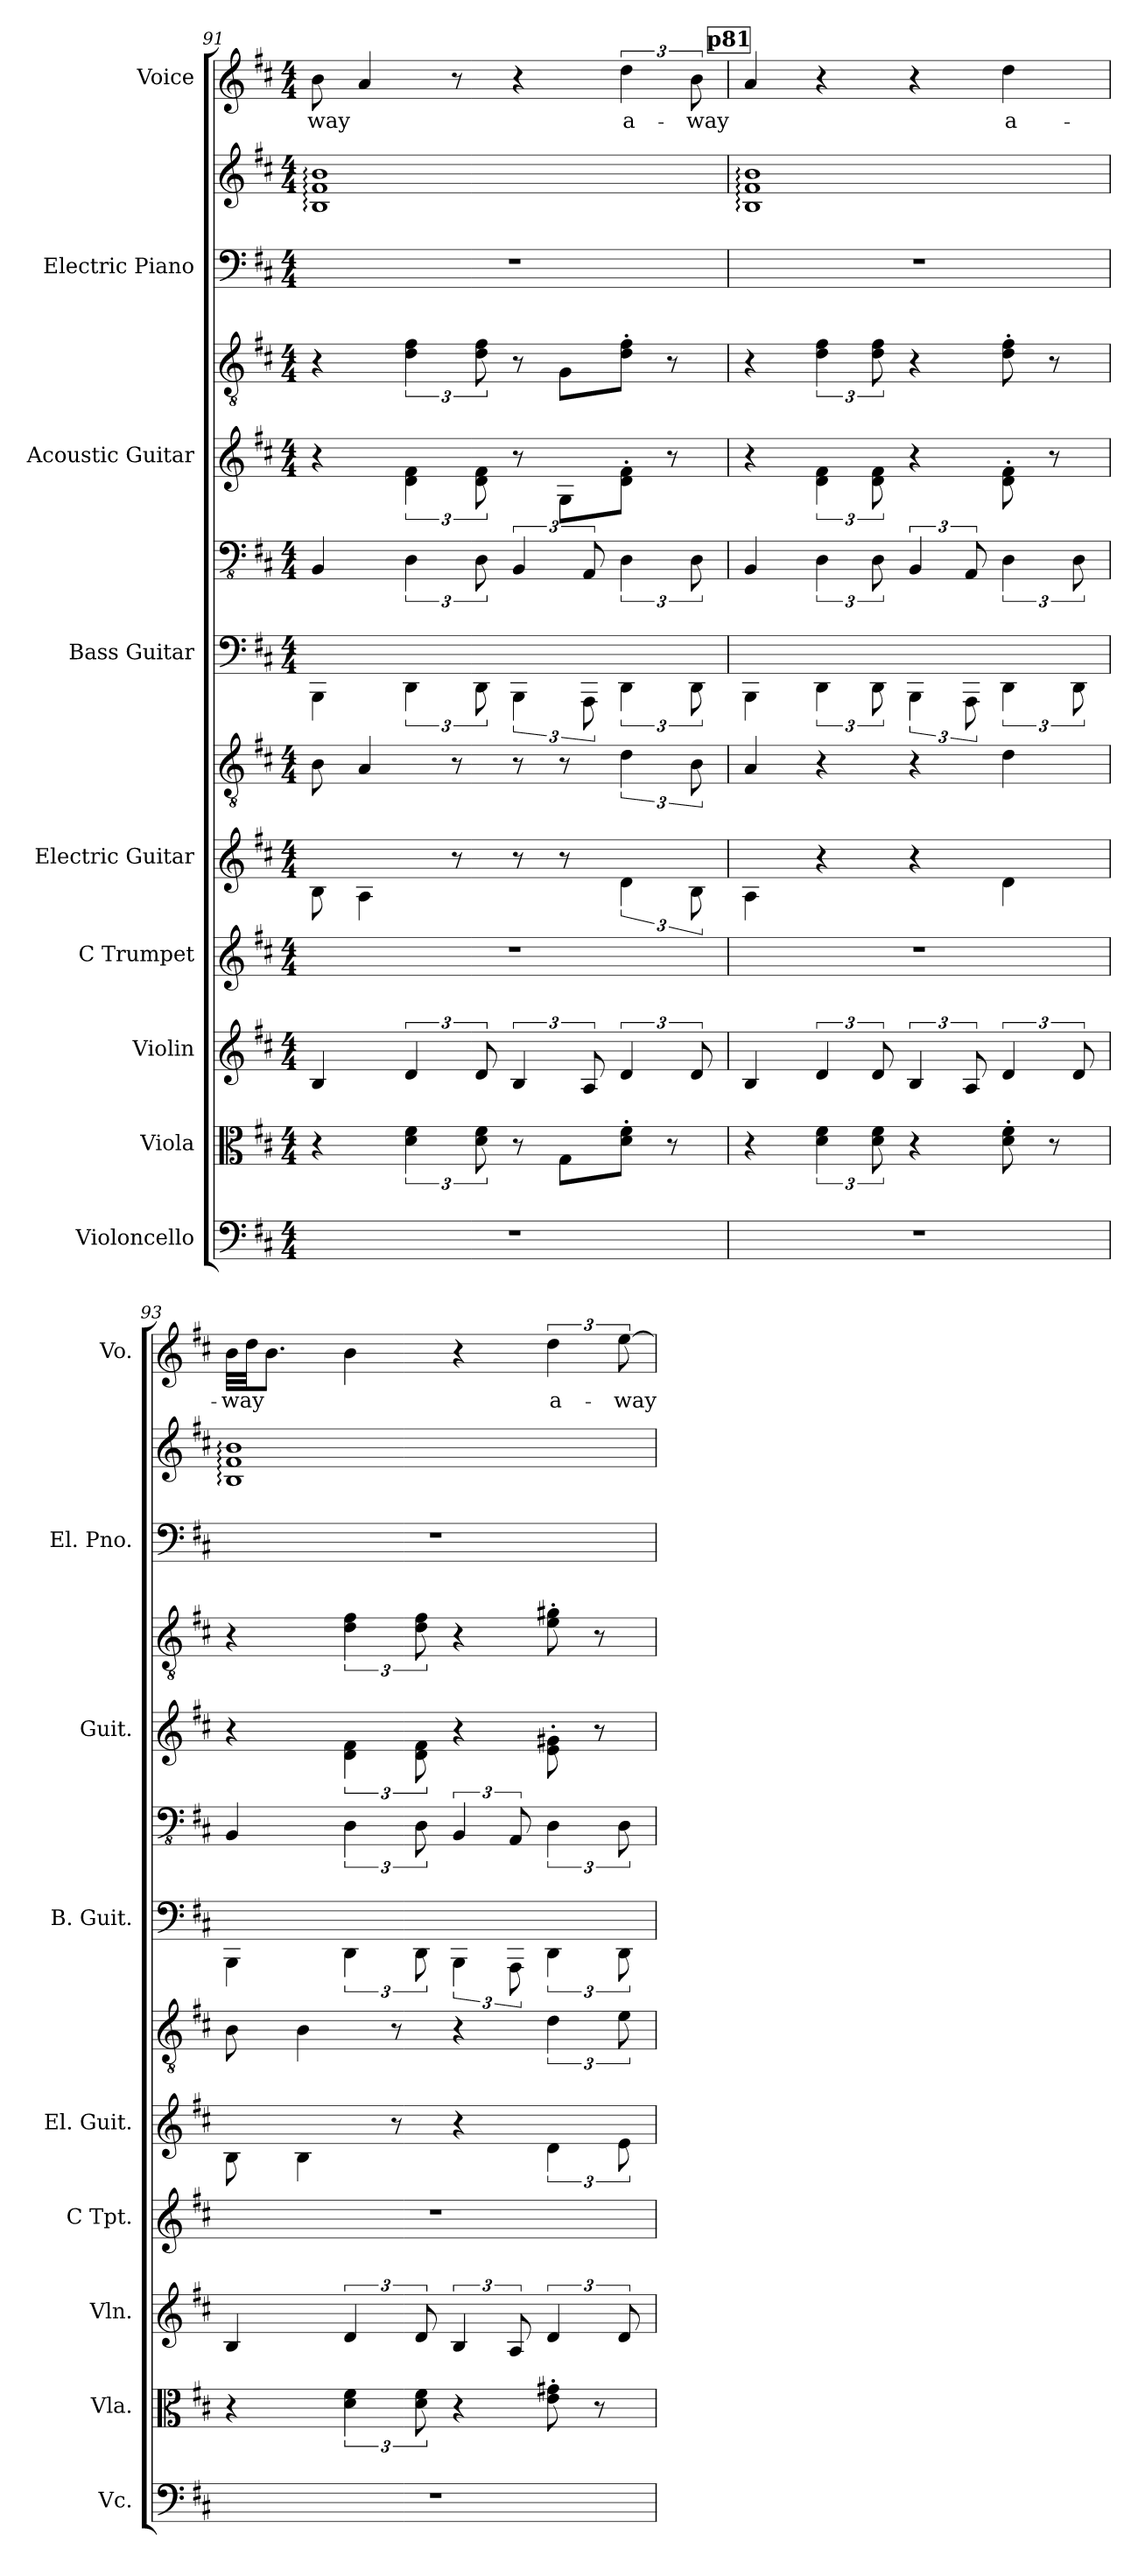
**kern	**kern	**kern	**kern	**kern	**kern	**kern	**kern	**kern	**kern	**kern	**kern	**kern	**text
*part9	*part8	*part7	*part6	*part5	*part5	*part4	*part4	*part3	*part3	*part2	*part2	*part1	*part1
*staff13	*staff12	*staff11	*staff10	*staff9	*staff8	*staff7	*staff6	*staff5	*staff4	*staff3	*staff2	*staff1	*staff1
*I"Violoncello	*I"Viola	*I"Violin	*I"C Trumpet	*I"Electric Guitar	*	*I"Bass Guitar	*	*I"Acoustic Guitar	*	*I"Electric Piano	*	*I"Voice	*
*I'Vc.	*I'Vla.	*I'Vln.	*I'C Tpt.	*I'El. Guit.	*	*I'B. Guit.	*	*I'Guit.	*	*I'El. Pno.	*	*I'Vo.	*
*clefF4	*clefC3	*clefG2	*clefG2	*	*clefGv2	*	*clefFv4	*	*clefGv2	*clefF4	*clefG2	*clefG2	*
*k[f#c#]	*k[f#c#]	*k[f#c#]	*k[f#c#]	*k[f#c#]	*k[f#c#]	*k[f#c#]	*k[f#c#]	*k[f#c#]	*k[f#c#]	*k[f#c#]	*k[f#c#]	*k[f#c#]	*
*M4/4	*M4/4	*M4/4	*M4/4	*M4/4	*M4/4	*M4/4	*M4/4	*M4/4	*M4/4	*M4/4	*M4/4	*M4/4	*
=91	=91	=91	=91	=91	=91	=91	=91	=91	=91	=91	=91	=91	=91
1r	4r	4B/	1r	8B\	8B\	4BBB\	4BBB/	4r	4r	1r	1B: 1f#: 1b:	8b\	-way
.	.	.	.	4A\	4A/	.	.	.	.	.	.	4a/	.
.	6d\ 6f#\	6d/	.	.	.	6DD\	6DD\	6d\ 6f#\	6d\ 6f#\	.	.	.	.
.	.	.	.	8r	8r	.	.	.	.	.	.	8r	.
.	12d\ 12f#\	12d/	.	.	.	12DD\	12DD\	12d\ 12f#\	12d\ 12f#\	.	.	.	.
.	8r	6B/	.	8r	8r	6BBB\	6BBB/	8r	8r	.	.	4r	.
.	8G\L	.	.	8r	8r	.	.	8G\L	8G\L	.	.	.	.
.	.	12A/	.	.	.	12AAA\	12AAA/	.	.	.	.	.	.
.	8d\' 8f#\'J	6d/	.	6d\	6d\	6DD\	6DD\	8d\' 8f#\'J	8d\' 8f#\'J	.	.	6dd\	a-
.	8r	.	.	.	.	.	.	8r	8r	.	.	.	.
.	.	12d/	.	12B\	12B\	12DD\	12DD\	.	.	.	.	12b\	-way
!!LO:REH:place=s1:a:B:fs=14:t=p81
=92	=92	=92	=92	=92	=92	=92	=92	=92	=92	=92	=92	=92	=92
1r	4r	4B/	1r	4A\	4A/	4BBB\	4BBB/	4r	4r	1r	1B: 1f#: 1b:	4a/	.
.	6d\ 6f#\	6d/	.	4r	4r	6DD\	6DD\	6d\ 6f#\	6d\ 6f#\	.	.	4r	.
.	12d\ 12f#\	12d/	.	.	.	12DD\	12DD\	12d\ 12f#\	12d\ 12f#\	.	.	.	.
.	4r	6B/	.	4r	4r	6BBB\	6BBB/	4r	4r	.	.	4r	.
.	.	12A/	.	.	.	12AAA\	12AAA/	.	.	.	.	.	.
.	8d\' 8f#\'	6d/	.	4d\	4d\	6DD\	6DD\	8d\' 8f#\'	8d\' 8f#\'	.	.	4dd\	a-
.	8r	.	.	.	.	.	.	8r	8r	.	.	.	.
.	.	12d/	.	.	.	12DD\	12DD\	.	.	.	.	.	.
!!LO:PB:g=z
=93	=93	=93	=93	=93	=93	=93	=93	=93	=93	=93	=93	=93	=93
1r	4r	4B/	1r	8B\	8B\	4BBB\	4BBB/	4r	4r	1r	1B: 1f#: 1b:	32b\LLL	-way
.	.	.	.	.	.	.	.	.	.	.	.	32dd\JJ	.
.	.	.	.	.	.	.	.	.	.	.	.	8.b\J	.
.	.	.	.	4B\	4B\	.	.	.	.	.	.	.	.
.	6d\ 6f#\	6d/	.	.	.	6DD\	6DD\	6d\ 6f#\	6d\ 6f#\	.	.	4b\	.
.	.	.	.	8r	8r	.	.	.	.	.	.	.	.
.	12d\ 12f#\	12d/	.	.	.	12DD\	12DD\	12d\ 12f#\	12d\ 12f#\	.	.	.	.
.	4r	6B/	.	4r	4r	6BBB\	6BBB/	4r	4r	.	.	4r	.
.	.	12A/	.	.	.	12AAA\	12AAA/	.	.	.	.	.	.
.	8e\' 8g#X\'	6d/	.	6d\	6d\	6DD\	6DD\	8e\' 8g#\'	8e\' 8g#X\'	.	.	6dd\	a-
.	8r	.	.	.	.	.	.	8r	8r	.	.	.	.
.	.	12d/	.	12e\	12e\	12DD\	12DD\	.	.	.	.	[12ee\	-way
=	=	=	=	=	=	=	=	=	=	=	=	=	=
*-	*-	*-	*-	*-	*-	*-	*-	*-	*-	*-	*-	*-	*-
